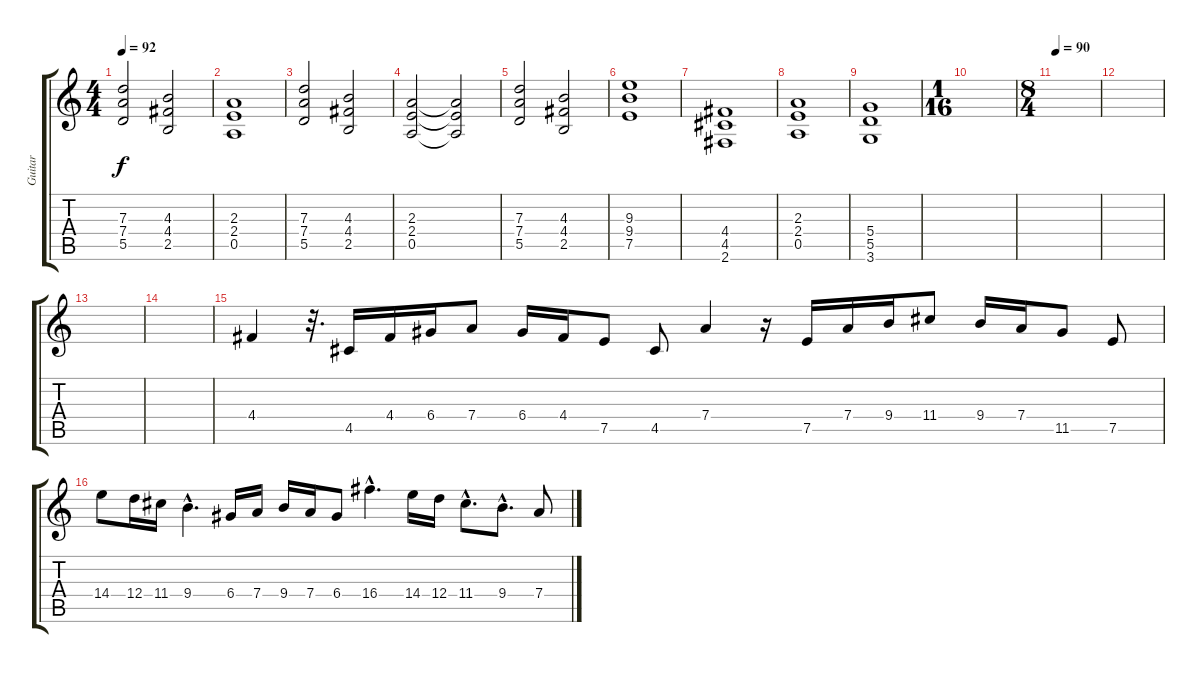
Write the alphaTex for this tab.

\track ("Guitar" "Guitar") {instrument distortionguitar}
\staff {score tabs}
\tuning (E4 B3 G3 D3 A2 E2) {hide}
\ts (4 4)
\tempo 92
\clef g2
\ks c
(7.3 7.4 5.5).2{dy f} (4.3 4.4 2.5).2 |
(2.3 2.4 0.5).1 |
(7.3 7.4 5.5).2 (4.3 4.4 2.5).2 |
(2.3 2.4 0.5).2 (2.3{t} 2.4{t} 0.5{t}).2 |
(7.3 7.4 5.5).2 (4.3 4.4 2.5).2 |
(9.3 9.4 7.5).1 |
(4.4 4.5 2.6).1 |
(2.3 2.4 0.5).1 |
(5.4 5.5 3.6).1 |
\ts (1 16)
|
\ts (8 4)
\tempo 90
|
|
|
|
4.4.4 r.32{d} 4.5.16 4.4.16 6.4.16 7.4.8 6.4.16 4.4.16 7.5.8 4.5.8 7.4.4 r.16 7.5.16 7.4.16 9.4.16 11.4.8 9.4.16 7.4.16 11.5.8 7.5.8 |
14.4.8 12.4.16 11.4.16 9.4{hac}.4{d} 6.4.16 7.4.16 9.4.16 7.4.16 6.4.8 16.4{hac}.4{d} 14.4.16 12.4.16 11.4{hac}.8{d} 9.4{hac}.8{d} 7.4.8
